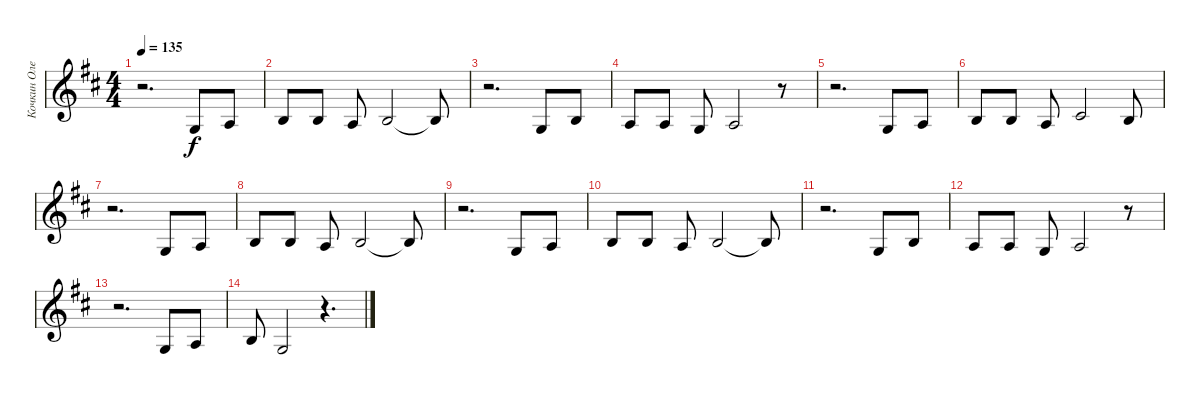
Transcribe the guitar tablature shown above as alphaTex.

\track ("Кочкин Олег" "Кочкин Оле") {instrument flute}
\staff {score}
\tuning (E4 B3 G3 D3 A2 E2) {hide}
\ts (4 4)
\tempo 135
\clef g2
\ks d
r.2{d dy f} 0.3.8 2.3.8 |
0.2.8 0.2.8 2.3.8 0.2.2 0.2{t}.8 |
r.2{d} 0.3.8 0.2.8 |
2.3.8 2.3.8 0.3.8 2.3.2 r.8 |
r.2{d} 0.3.8 2.3.8 |
0.2.8 0.2.8 2.3.8 2.2.2 0.2.8 |
r.2{d} 0.3.8 2.3.8 |
0.2.8 0.2.8 2.3.8 0.2.2 0.2{t}.8 |
r.2{d} 0.3.8 2.3.8 |
0.2.8 0.2.8 2.3.8 0.2.2 0.2{t}.8 |
r.2{d} 0.3.8 0.2.8 |
2.3.8 2.3.8 0.3.8 2.3.2 r.8 |
r.2{d} 0.3.8 2.3.8 |
0.2.8 0.3.2 r.4{d}
